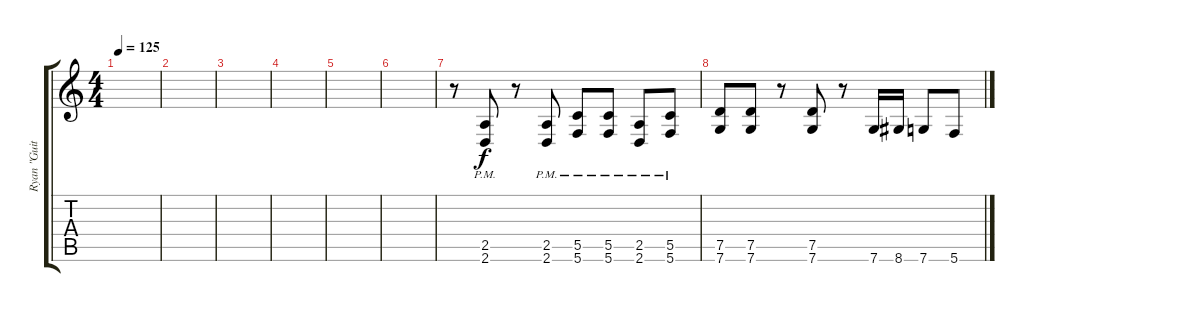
\track ("Ryan \"Guitar\"" "Ryan \"Guit") {instrument distortionguitar}
\staff {score tabs}
\tuning (D4 A3 F3 C3 G2 C2) {hide}
\ts (4 4)
\tempo 125
\clef g2
\ks c
|
|
|
|
|
|
r.8 (2.5{pm} 2.6{pm}).8 r.8 (2.5{pm} 2.6{pm}).8 (5.5{pm} 5.6{pm}).8 (5.5{pm} 5.6{pm}).8 (2.5{pm} 2.6{pm}).8 (5.5{pm} 5.6{pm}).8 |
(7.5 7.6).8 (7.5 7.6).8 r.8 (7.5 7.6).8 r.8 7.6.16 8.6.16 7.6.8 5.6.8
